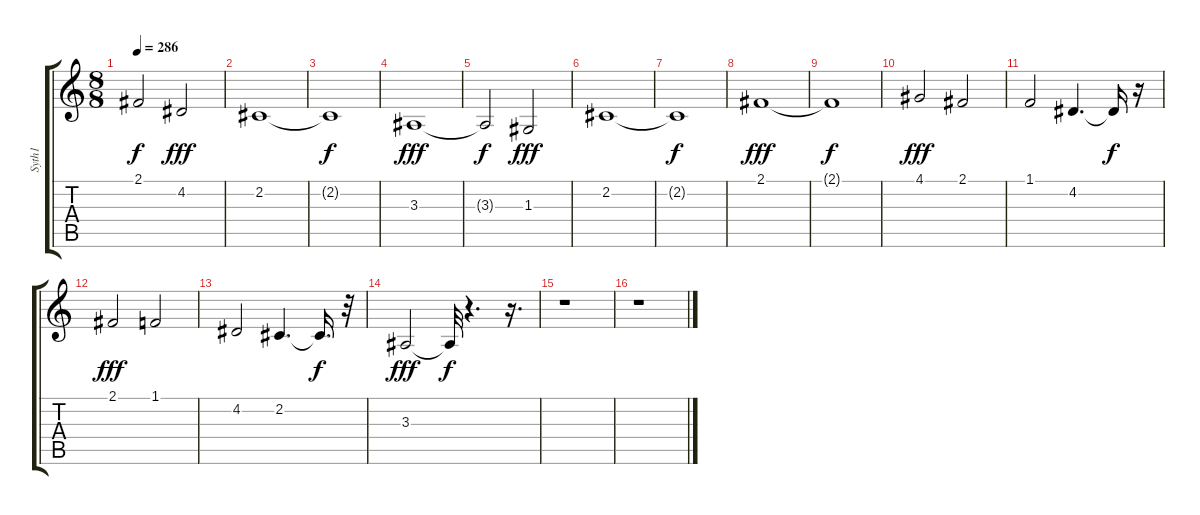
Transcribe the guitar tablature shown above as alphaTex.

\track ("Syth1" "Syth1") {instrument fx4atmosphere}
\staff {score tabs}
\tuning (E4 B3 G3 D3 A2 E2) {hide}
\ts (8 8)
\tempo 286
\clef g2
\ks c
2.1{t}.2{dy f} 4.2.2{dy fff} |
2.2.1 |
2.2{t}.1{dy f} |
3.3.1{dy fff} |
3.3{t}.2{dy f} 1.3.2{dy fff} |
2.2.1 |
2.2{t}.1{dy f} |
2.1.1{dy fff} |
2.1{t}.1{dy f} |
4.1.2{dy fff} 2.1.2 |
1.1.2 4.2.4{d} 4.2{t}.16{dy f} r.16 |
2.1.2{dy fff} 1.1.2 |
4.2.2 2.2.4{d} 2.2{t}.16{d dy f} r.32 |
3.3.2{dy fff} 3.3{t}.32{dy f} r.4{d} r.16{d} |
r.1 |
r.1
